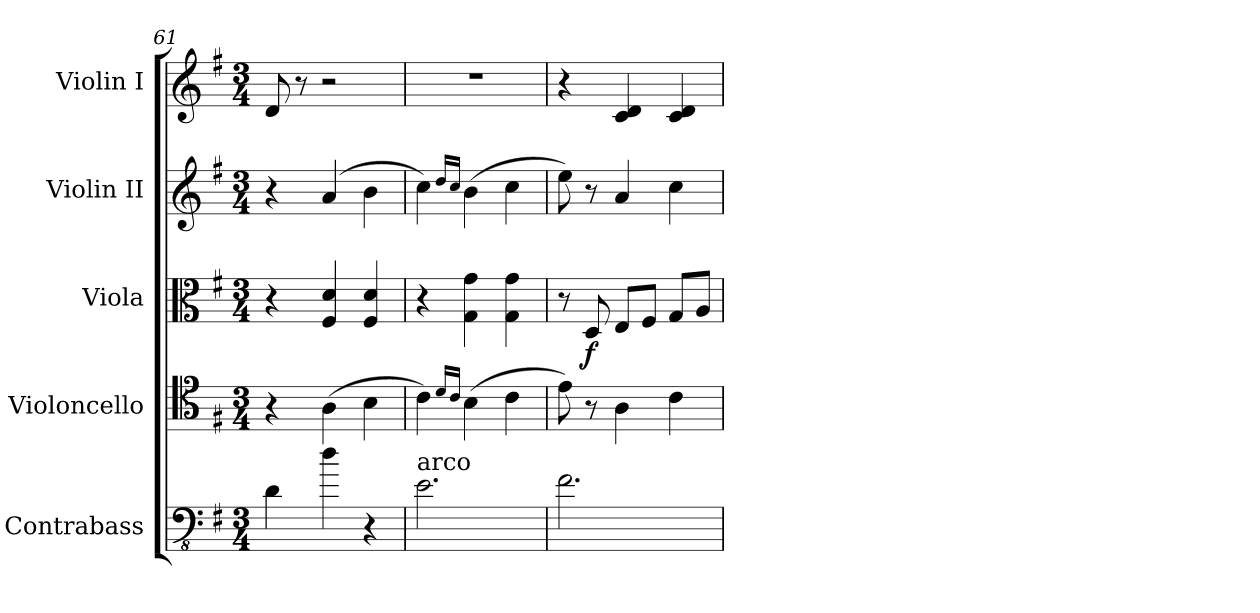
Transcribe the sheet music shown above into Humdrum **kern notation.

**kern	**kern	**kern	**dynam	**kern	**kern
*part5	*part4	*part3	*part3	*part2	*part1
*staff5	*staff4	*staff3	*staff3	*staff2	*staff1
*I"Contrabass	*I"Violoncello	*I"Viola	*	*I"Violin II	*I"Violin I
*I'Cb	*I'Vc	*I'Vla	*	*I'Vln	*I'Vln
*clefFv4	*clefC4	*clefC3	*	*clefG2	*clefG2
*ITrd7c12	*	*	*	*	*
*k[f#]	*k[f#]	*k[f#]	*	*k[f#]	*k[f#]
*M3/4	*M3/4	*M3/4	*	*M3/4	*M3/4
=61	=61	=61	=61	=61	=61
4DD\	4r	4r	.	4r	8d/
.	.	.	.	.	8r
4D\	(4A\	4F#/ 4d/	.	(4a/	2r
4r	4B\	4F#/ 4d/	.	4b\	.
=62	=62	=62	=62	=62	=62
!LO:TX:a:t=arco	!	!	!	!	!
2.EE\	4c\)	4r	.	4cc\)	2.r
.	16qd/LL	.	.	16qdd/LL	.
.	16qc/JJ	.	.	16qcc/JJ	.
.	(4B\	4G\ 4g\	.	(4b\	.
.	4c\	4G\ 4g\	.	4cc\	.
=63	=63	=63	=63	=63	=63
2.FF#\	8e\)	8r	.	8ee\)	4r
!	!	!	!LO:DY:b	!	!
.	8r	8D/	f	8r	.
.	4A\	8E/L	.	4a/	4c/ 4d/
.	.	8F#/J	.	.	.
.	4c\	8G/L	.	4cc\	4c/ 4d/
.	.	8A/J	.	.	.
=	=	=	=	=	=
*-	*-	*-	*-	*-	*-
